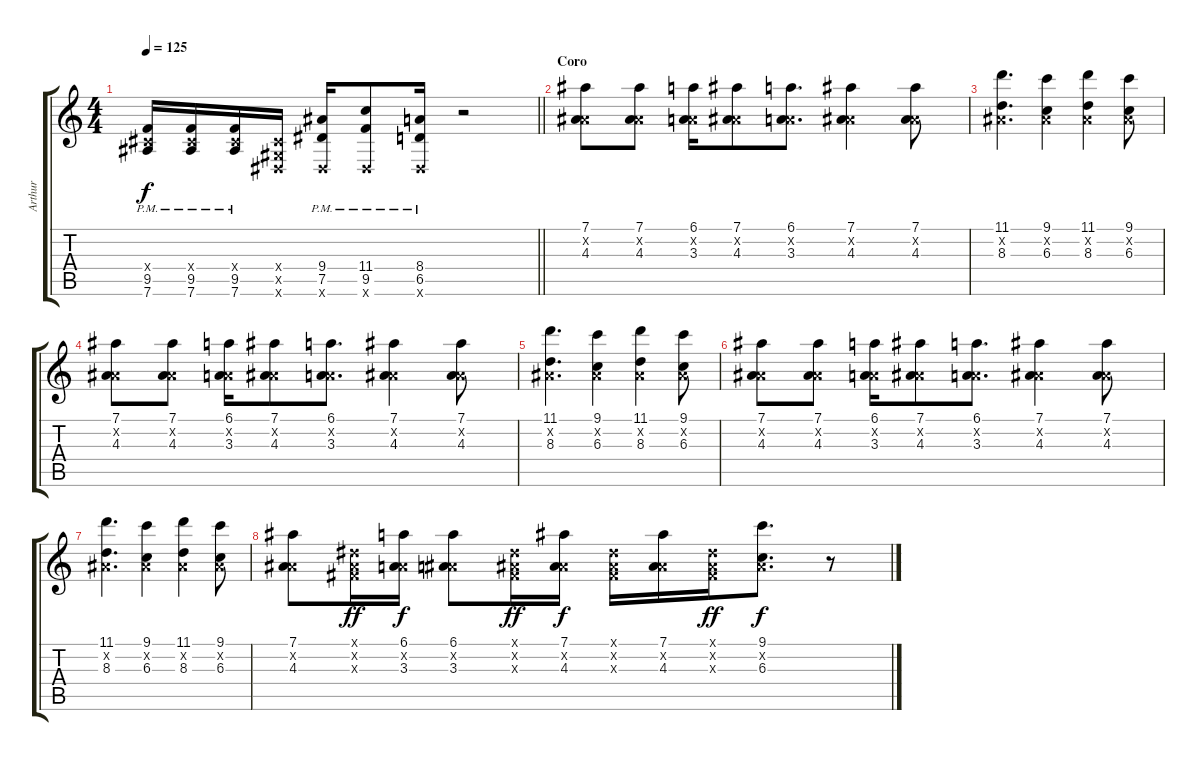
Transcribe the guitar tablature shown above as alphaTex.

\track ("Arthur" "Arthur") {instrument distortionguitar}
\staff {score tabs}
\tuning (Eb4 Bb3 Gb3 Db3 Ab2 Eb2) {hide}
\ts (4 4)
\tempo 125
\clef g2
\barLineRight lightlight
\ks c
(0.4{x} 9.5{pm} 7.6{pm}).16{dy f} (0.4{x} 9.5{pm} 7.6{pm}).16 (0.4{x} 9.5{pm} 7.6{pm}).16 (0.4{x} 0.5{x} 0.6{x}).16 (9.4{pm} 7.5{pm} 0.6{x}).16 (11.4{pm} 9.5{pm} 0.6{x}).8 (8.4{pm} 6.5{pm} 0.6{x}).16 r.2 |
\section ("" "Coro")
(7.1 0.2{x} 4.3).8 (7.1 0.2{x} 4.3).8 (6.1 0.2{x} 3.3).16 (7.1 0.2{x} 4.3).8 (6.1 0.2{x} 3.3).8{d} (7.1 0.2{x} 4.3).4 (7.1 0.2{x} 4.3).8 |
(11.1 0.2{x} 8.3).4{d} (9.1 0.2{x} 6.3).4 (11.1 0.2{x} 8.3).4 (9.1 0.2{x} 6.3).8 |
(7.1 0.2{x} 4.3).8 (7.1 0.2{x} 4.3).8 (6.1 0.2{x} 3.3).16 (7.1 0.2{x} 4.3).8 (6.1 0.2{x} 3.3).8{d} (7.1 0.2{x} 4.3).4 (7.1 0.2{x} 4.3).8 |
(11.1 0.2{x} 8.3).4{d} (9.1 0.2{x} 6.3).4 (11.1 0.2{x} 8.3).4 (9.1 0.2{x} 6.3).8 |
(7.1 0.2{x} 4.3).8 (7.1 0.2{x} 4.3).8 (6.1 0.2{x} 3.3).16 (7.1 0.2{x} 4.3).8 (6.1 0.2{x} 3.3).8{d} (7.1 0.2{x} 4.3).4 (7.1 0.2{x} 4.3).8 |
(11.1 0.2{x} 8.3).4{d} (9.1 0.2{x} 6.3).4 (11.1 0.2{x} 8.3).4 (9.1 0.2{x} 6.3).8 |
(7.1 0.2{x} 4.3).8 (0.1{x} 0.2{x} 0.3{x}).16{dy ff} (6.1 0.2{x} 3.3).16{dy f} (6.1 0.2{x} 3.3).8 (0.1{x} 0.2{x} 0.3{x}).16{dy ff} (7.1 0.2{x} 4.3).16{dy f} (0.1{x} 0.2{x} 0.3{x}).16 (7.1 0.2{x} 4.3).16 (0.1{x} 0.2{x} 0.3{x}).16{dy ff} (9.1 0.2{x} 6.3).8{d dy f} r.8
